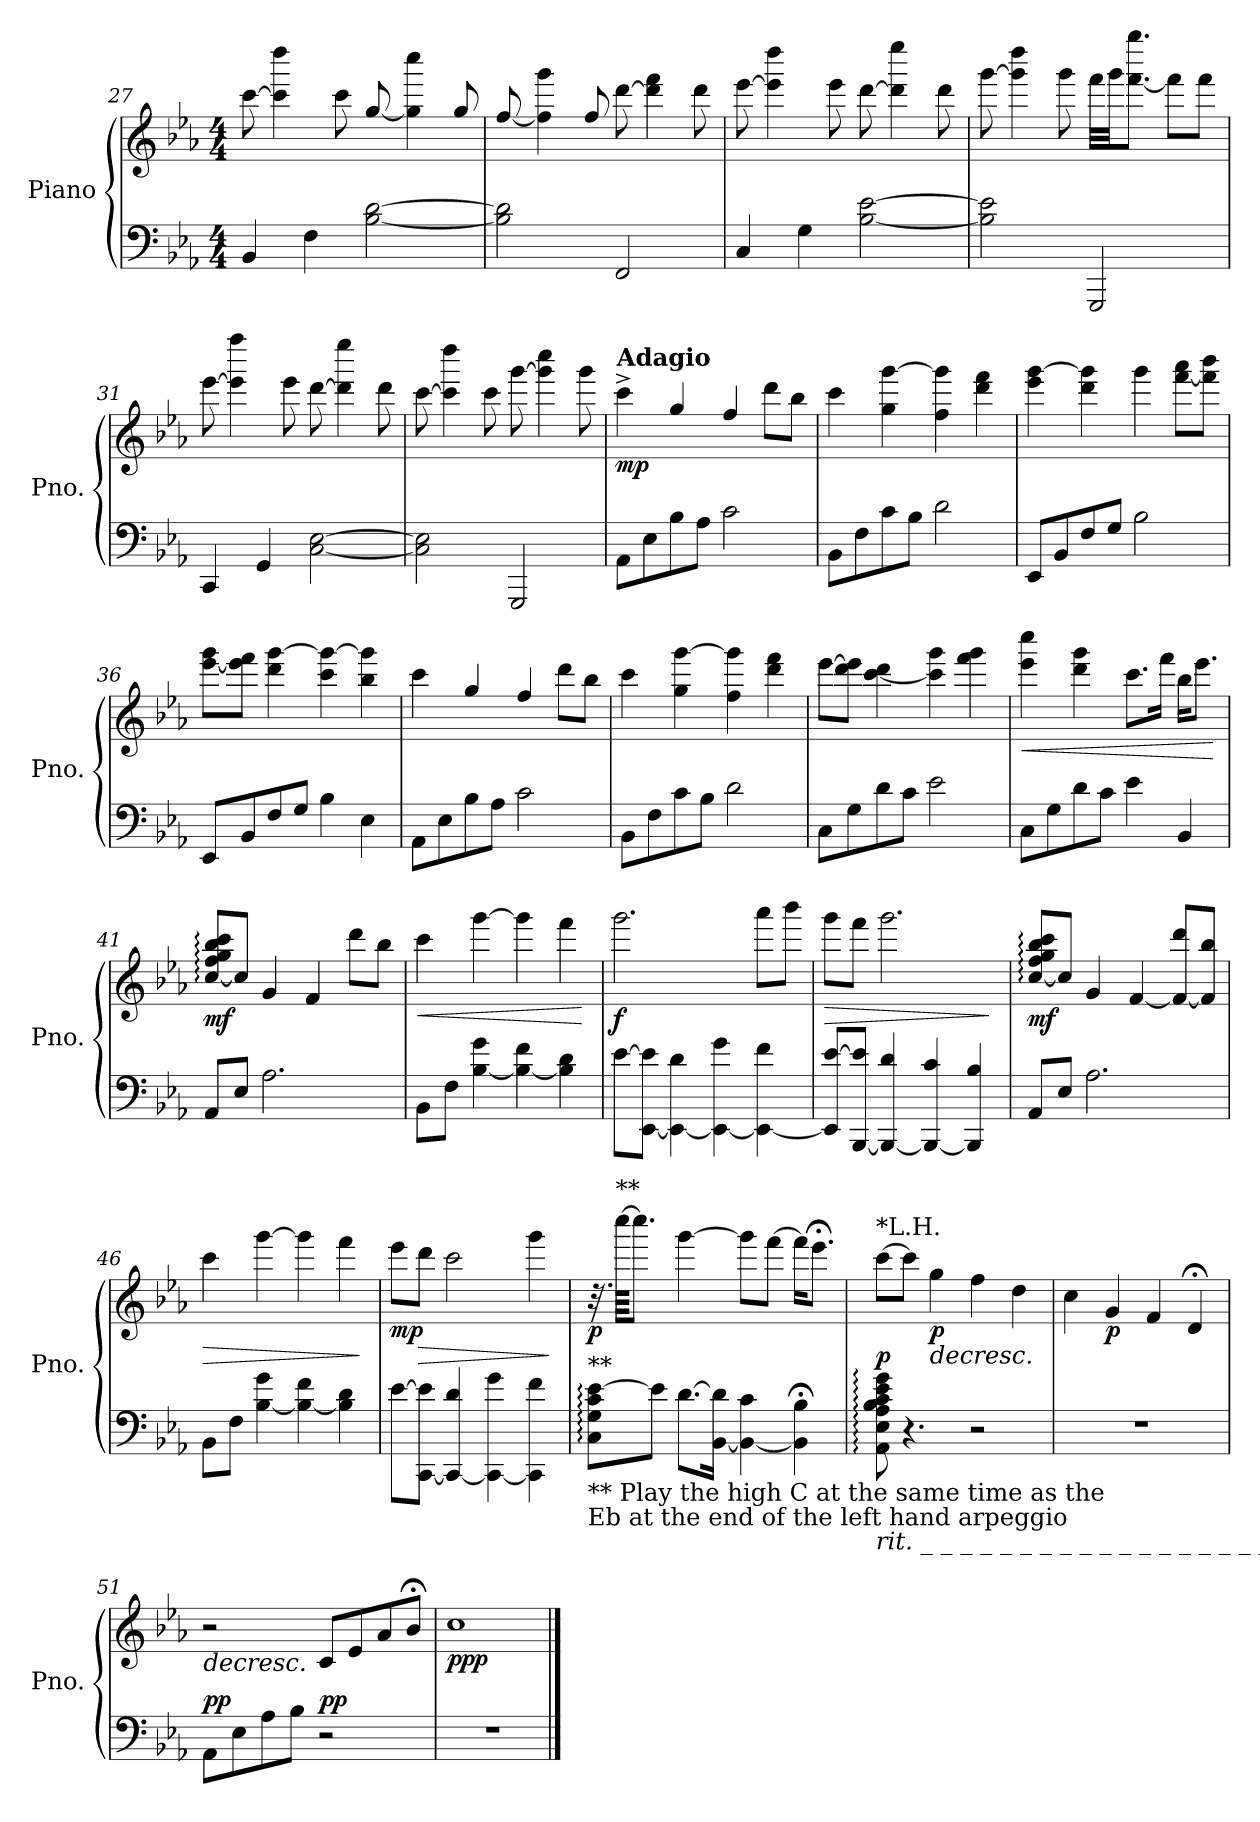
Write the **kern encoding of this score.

**kern	**kern	**dynam
*part1	*part1	*part1
*staff2	*staff1	*staff1/2
*I"Piano	*	*
*I'Pno.	*	*
*clefF4	*clefG2	*
*k[b-e-a-]	*k[b-e-a-]	*
*M4/4	*M4/4	*
*MM132	*MM132	*
=27	=27	=27
4BB-/	[8ccc\	.
.	4ccc\] 4dddd\	.
4F\	.	.
.	8ccc\	.
[2B-\ [2d\	[8gg/	.
*	*MM133	*
.	4gg\] 4cccc\	.
.	8gg/	.
!!LO:LB:g=z
=28	=28	=28
2B-\] 2d\]	[8ff/	.
.	4ff\] 4ggg\	.
*	*MM132	*
.	8ff/	.
2FF/	[8ddd\	.
.	4ddd\] 4fff\	.
.	8ddd\	.
=29	=29	=29
4C/	[8eee-\	.
.	4eee-\] 4dddd\	.
4G\	.	.
.	8eee-\	.
[2B-\ [2e-\	[8ddd\	.
.	4ddd\] 4eeee-\	.
.	8ddd\	.
=30	=30	=30
2B-\] 2e-\]	[8ggg\	.
.	4ggg\] 4dddd\	.
.	8ggg\	.
*	*MM60	*
2GGG/	32fff\LLL	.
.	32ggg\JJ	.
*	*MM112	*
.	[8.fff\ 8.gggg\J	.
.	8fff\L]	.
.	8fff\J	.
=31	=31	=31
*	*MM128	*
4CC/	[8eee-\	.
.	4eee-\] 4ffff\	.
4GG/	.	.
.	8eee-\	.
[2C\ [2E-\	[8ddd\	.
.	4ddd\] 4eeee-\	.
.	8ddd\	.
!!LO:LB:g=z
=32	=32	=32
*	*MM114	*
2C\] 2E-\]	[8ccc\	.
.	4ccc\] 4dddd\	.
.	8ccc\	.
*	*MM90	*
2GGG/	[8ggg\	.
.	4ggg\] 4cccc\	.
*	*MM56	*
.	8ggg\	.
=33	=33	=33
*	*MM62	*
!	!LO:TX:a:B:t=Adagio	!
!	!	!LO:DY:b
8AA-\L	4ccc^\	mp
8E-\	.	.
8B-\	4gg/	.
8A-\J	.	.
2c\	4ff/	.
.	8ddd\L	.
.	8bb-\J	.
=34	=34	=34
*	*MM64	*
8BB-\L	4ccc\	.
8F\	.	.
8c\	4gg\ [4ggg\	.
8B-\J	.	.
2d\	4ff\ 4ggg\]	.
.	4ddd\ 4fff\	.
=35	=35	=35
*	*MM66	*
8EE-/L	4eee-\ [4ggg\	.
8BB-/	.	.
8F/	4ddd\ 4ggg\]	.
8G/J	.	.
2B-\	4ggg\	.
.	[8fff\ 8aaa-\L	.
.	8fff\] 8bbb-\J	.
!!LO:PB:g=z
=36	=36	=36
*	*MM64	*
8EE-/L	[8eee-\ 8ggg\L	.
8BB-/	8eee-\] 8fff\J	.
8F/	4ddd\ [4ggg\	.
8G/J	.	.
*	*MM62	*
4B-\	4ccc\ 4ggg\_	.
4E-\	4bb-\ 4ggg\]	.
=37	=37	=37
*	*MM65	*
8AA-\L	4ccc\	.
8E-\	.	.
8B-\	4gg/	.
8A-\J	.	.
2c\	4ff/	.
.	8ddd\L	.
.	8bb-\J	.
=38	=38	=38
8BB-\L	4ccc\	.
8F\	.	.
*	*MM63	*
8c\	4gg\ [4ggg\	.
8B-\J	.	.
2d\	4ff\ 4ggg\]	.
*	*MM64	*
.	4ddd\ 4fff\	.
=39	=39	=39
8C\L	[8eee-\L	.
8G\	8ddd\ 8eee-\]J	.
8d\	[4ccc\ 4ddd\	.
8c\J	.	.
2e-\	4ccc\] 4ggg\	.
*	*MM65	*
.	4fff\ 4ggg\	.
!!LO:LB:g=z
=40	=40	=40
!	!	!LO:HP:b
8C\L	4eee-\ 4cccc\	<
8G\	.	.
8d\	4ddd\ 4ggg\	.
8c\J	.	.
4e-\	8.ccc\L	.
.	16fff\Jk	.
4BB-/	16bb-\KL	.
.	8.eee-\J	.
.	.	[
=41	=41	=41
!	!	!LO:DY:b
8AA-/L	[8cc/: 8ff/: 8gg/: 8bb-/: 8ccc/:L	mf
8E-/J	8cc/J]	.
*	*MM63	*
2.A-\	4g/	.
.	4f/	.
.	8ddd\L	.
.	8bb-\J	.
=42	=42	=42
*	*MM62	*
!	!	!LO:HP:b
8BB-\L	4ccc\	<
8F\J	.	.
[4B-\ 4g\	[4ggg\	.
4B-\_ 4f\	4ggg\]	.
4B-\] 4d\	4fff\	.
.	.	[
=43	=43	=43
!	!	!LO:DY:b
[8e-\L	2.ggg\	f
[8EE-\ 8e-\]J	.	.
4EE-\_ 4d\	.	.
4EE-\_ 4g\	.	.
4EE-\_ 4f\	8aaa-\L	.
.	8bbb-\J	.
!!LO:LB:g=z
=44	=44	=44
!	!	!LO:HP:b
8EE-/] [8e-/L	8ggg\L	>
[8BBB-/ 8e-/]J	8fff\J	.
4BBB-/_ 4d/	2.ggg\	.
4BBB-/_ 4c/	.	.
4BBB-/] 4B-/	.	.
.	.	]
=45	=45	=45
!	!	!LO:DY:b
8AA-/L	[8cc/: 8ff/: 8gg/: 8bb-/: 8ccc/:L	mf
*	*MM61	*
8E-/J	8cc/J]	.
2.A-\	4g/	.
.	[4f/	.
*	*MM63	*
.	8f/_ 8ddd/L	.
.	8f/] 8bb-/J	.
=46	=46	=46
!	!	!LO:HP:b
8BB-\L	4ccc\	>
8F\J	.	.
*	*MM59	*
[4B-\ 4g\	[4ggg\	.
4B-\_ 4f\	4ggg\]	.
4B-\] 4d\	4fff\	.
.	.	]
=47	=47	=47
*	*MM58	*
!	!	!LO:DY:b
[8e-\L	8eee-\L	mp
!	!	!LO:HP:b
[8CC\ 8e-\]J	8ddd\J	>
*	*MM57	*
4CC/_ 4d/	2ccc\	.
4CC\_ 4g\	.	.
4CC\] 4f\	4ggg\	.
.	.	]
!!LO:LB:g=z
=48	=48	=48
*	*MM46	*
!LO:TX:b:t=** Play the high C at the same time as the	!	!
!LO:TX:b:t=Eb at the end of the left hand arpeggio	!	!
!LO:TX:a:t=**	!	!
!	!	!LO:DY:b
8C\: 8G\: 8c\: [8e-\:L	32.r	p
!	!LO:TX:a:t=**	!
.	[64cccc\KKKL	.
.	8.cccc\J]	.
8e-\J]	.	.
*	*MM47	*
[8.d\L	[4ggg\	.
[16BB-\ 16d\]Jk	.	.
*	*MM45	*
4BB-\_ 4c\	8ggg\L]	.
*	*MM50	*
.	[8fff\J	.
*	*MM44	*
4BB-\];< 4B-\;<	16fff\KL]	.
*	*MM39	*
.	8.eee-;<\J	.
=49	=49	=49
!	!LO:TX:a:t=*L.H.	!
!LO:TX:b:i:t=rit. _ _ _ _ _ _ _ _ _ _ _ _ _ _ _ _ _ _ _ _ _ _ _ _ _ _ _	!	!
!	!	!LO:DY:a=2
8AA-\: 8E-\: 8A-\: 8B-\: 8c\: 8e-\: 8g\: 8ccc\yy:	[8ccc\L	p
*	*MM32	*
4.r	8ccc\J]	.
*	*MM56	*
!	!	!LO:HP:b
!	!	!LO:DY:n=1:b
.	4gg\	> p
2r	4ff\	.
*	*MM55	*
.	4dd\	.
=50	=50	=50
1r	4cc\	.
*	*MM50	*
!	!	!LO:DY:b
.	4g/	p
*	*MM46	*
.	4f/	.
*	*MM34	*
.	4d;</	.
.	.	]
=51	=51	=51
*	*MM54	*
!	!	!LO:HP:b
!	!	!LO:DY:n=1:a=2
8AA-\L	2r	> pp
8E-\	.	.
8A-\	.	.
8B-\J	.	.
*	*MM48	*
!	!	!LO:DY:n=2:a=2
2r	8c/L	pp
*	*MM44	*
.	8e-/	.
.	8a-/	.
*	*MM27	*
.	8b-;</J	.
.	.	]
=52	=52	=52
!	!	!LO:DY:b
1r	1cc	ppp
==	==	==
*-	*-	*-
